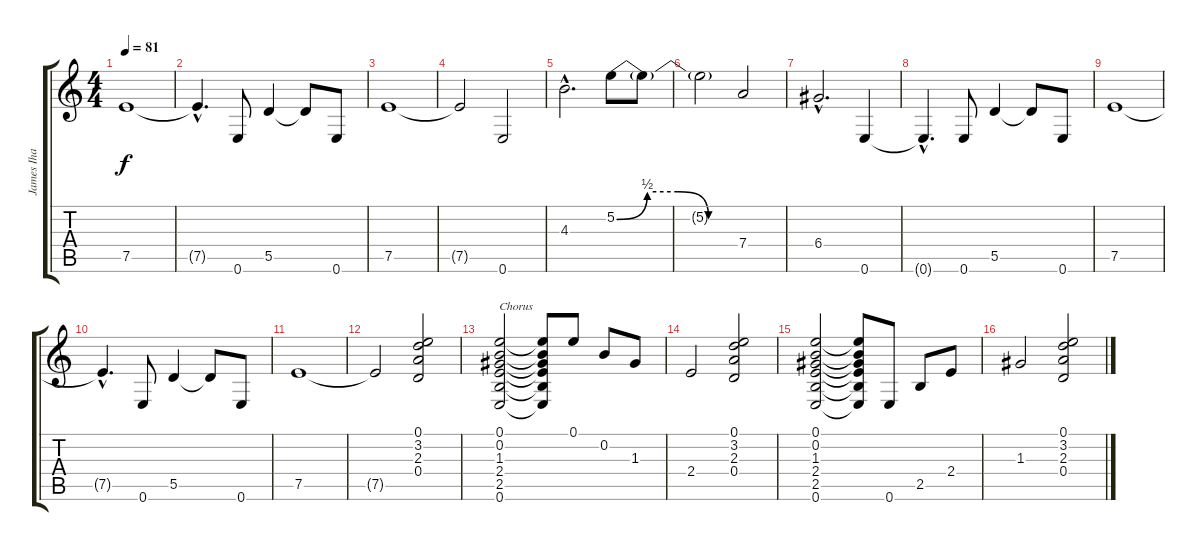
\track ("James Iha" "James Iha") {instrument electricguitarjazz}
\staff {score tabs}
\tuning (E4 B3 G3 D3 A2 E2) {hide}
\ts (4 4)
\tempo 81
\clef g2
\ks c
7.5.1{dy f} |
7.5{hac t}.4{d} 0.6.8 5.5.4 5.5{t}.8 0.6.8 |
7.5.1 |
7.5{t}.2 0.6.2 |
4.3{hac}.2{d} 5.2{be (custom 0 0 15 2 30 2 45 0 60 0)}.8 5.2{t}.8 |
5.2{t}.2 7.4.2 |
6.4{hac}.2{d} 0.6.4 |
0.6{hac t}.4{d} 0.6.8 5.5.4 5.5{t}.8 0.6.8 |
7.5.1 |
7.5{hac t}.4{d} 0.6.8 5.5.4 5.5{t}.8 0.6.8 |
7.5.1 |
7.5{t}.2 (0.1 3.2 2.3 0.4).2 |
(0.1 0.2 1.3 2.4 2.5 0.6).2{txt "Chorus"} (0.1{t} 0.2{t} 1.3{t} 2.4{t} 2.5{t} 0.6{t}).8 0.1.8 0.2.8 1.3.8 |
2.4.2 (0.1 3.2 2.3 0.4).2 |
(0.1 0.2 1.3 2.4 2.5 0.6).2 (0.1{t} 0.2{t} 1.3{t} 2.4{t} 2.5{t} 0.6{t}).8 0.6.8 2.5.8 2.4.8 |
1.3.2 (0.1 3.2 2.3 0.4).2
